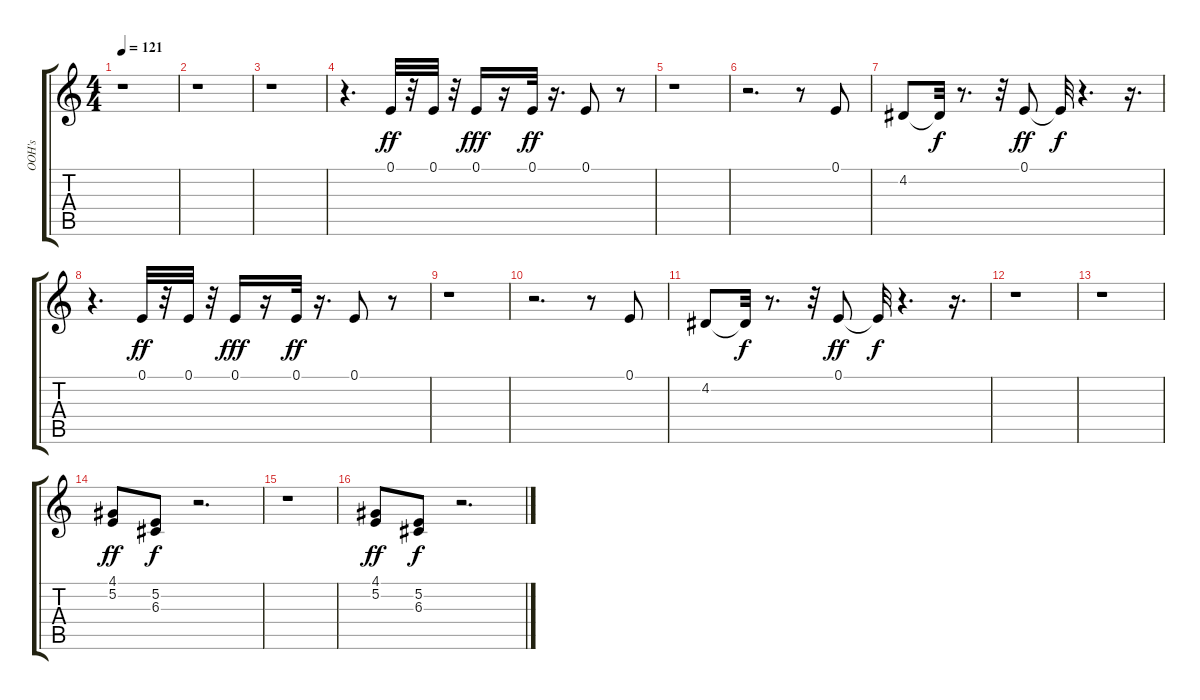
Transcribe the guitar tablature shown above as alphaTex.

\track ("OOH's" "OOH's") {instrument voiceoohs}
\staff {score tabs}
\tuning (E4 B3 G3 D3 A2 E2) {hide}
\ts (4 4)
\tempo 121
\clef g2
\ks c
r.1{dy f} |
r.1 |
r.1 |
r.4{d} 0.1.32{dy ff} r.32 0.1.32 r.32 0.1.16{dy fff} r.16 0.1.32{dy ff} r.16{d} 0.1.8 r.8 |
r.1 |
r.2{d} r.8 0.1.8 |
4.2.8 4.2{t}.32{dy f} r.8{d} r.32 0.1.8{dy ff} 0.1{t}.32{dy f} r.4{d} r.16{d} |
r.4{d} 0.1.32{dy ff} r.32 0.1.32 r.32 0.1.16{dy fff} r.16 0.1.32{dy ff} r.16{d} 0.1.8 r.8 |
r.1 |
r.2{d} r.8 0.1.8 |
4.2.8 4.2{t}.32{dy f} r.8{d} r.32 0.1.8{dy ff} 0.1{t}.32{dy f} r.4{d} r.16{d} |
r.1 |
r.1 |
(4.1 5.2).8{dy ff balance 5} (5.2 6.3).8{dy f} r.2{d} |
r.1 |
(4.1 5.2).8{dy ff} (5.2 6.3).8{dy f} r.2{d}
